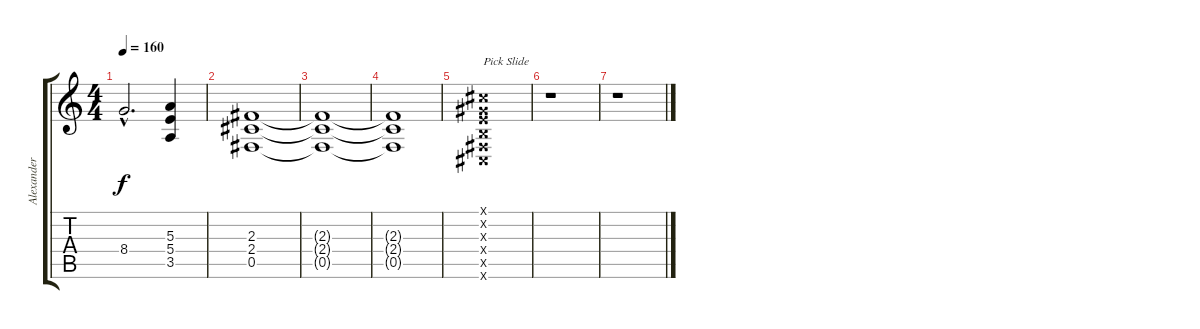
\track ("Alexander Kuoppala" "Alexander ") {instrument distortionguitar}
\staff {score tabs}
\tuning (Db4 Ab3 E3 B2 Gb2 Db2) {hide}
\ts (4 4)
\tempo 160
\clef g2
\ks c
8.4{hac}.2{d dy f} (5.3 5.4 3.5).4 |
(2.3 2.4 0.5).1 |
(2.3{t} 2.4{t} 0.5{t}).1 |
(2.3{t} 2.4{t} 0.5{t}).1 |
(0.1{x} 0.2{x} 0.3{x} 0.4{x} 0.5{x} 0.6{x}).1{txt "Pick Slide"} |
r.1 |
r.1
